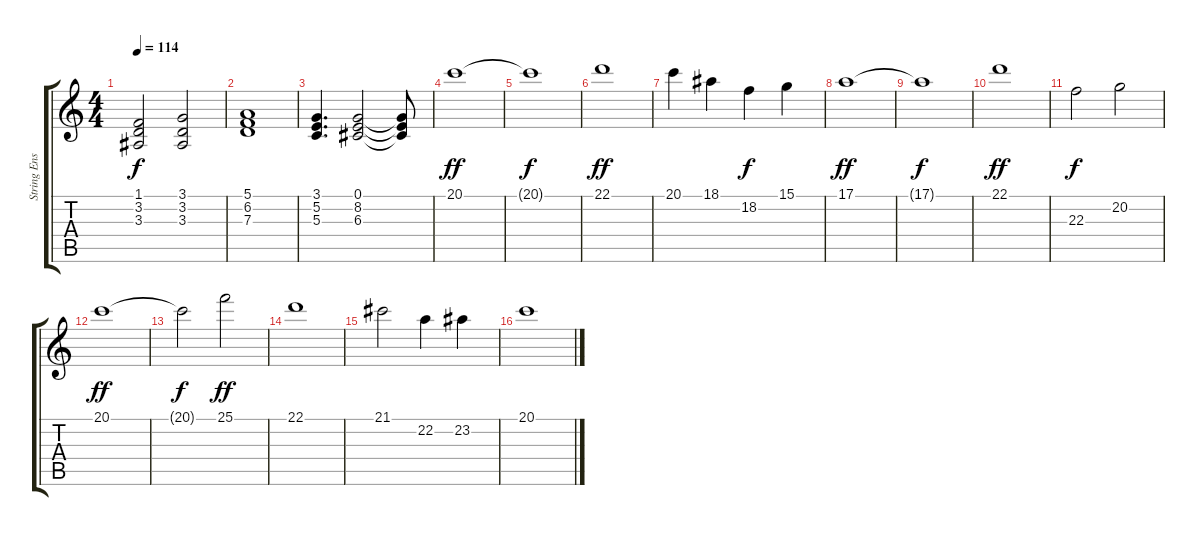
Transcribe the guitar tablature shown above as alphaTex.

\track ("String Ensemble 1" "String Ens") {instrument stringensemble1}
\staff {score tabs}
\tuning (E4 B3 G3 D3 A2 E2) {hide}
\ts (4 4)
\tempo 114
\clef g2
\ks c
(1.1 3.2 3.3).2{dy f} (3.1 3.2 3.3).2 |
(5.1 6.2 7.3).1 |
(3.1 5.2 5.3).4{d} (0.1 8.2 6.3).2 (0.1{t} 8.2{t} 6.3{t}).8 |
20.1.1{dy ff} |
20.1{t}.1{dy f} |
22.1.1{dy ff} |
20.1.4 18.1.4 18.2.4{dy f} 15.1.4 |
17.1.1{dy ff} |
17.1{t}.1{dy f} |
22.1.1{dy ff} |
22.3.2{dy f} 20.2.2 |
20.1.1{dy ff} |
20.1{t}.2{dy f} 25.1.2{dy ff} |
22.1.1 |
21.1.2 22.2.4 23.2.4 |
20.1.1
